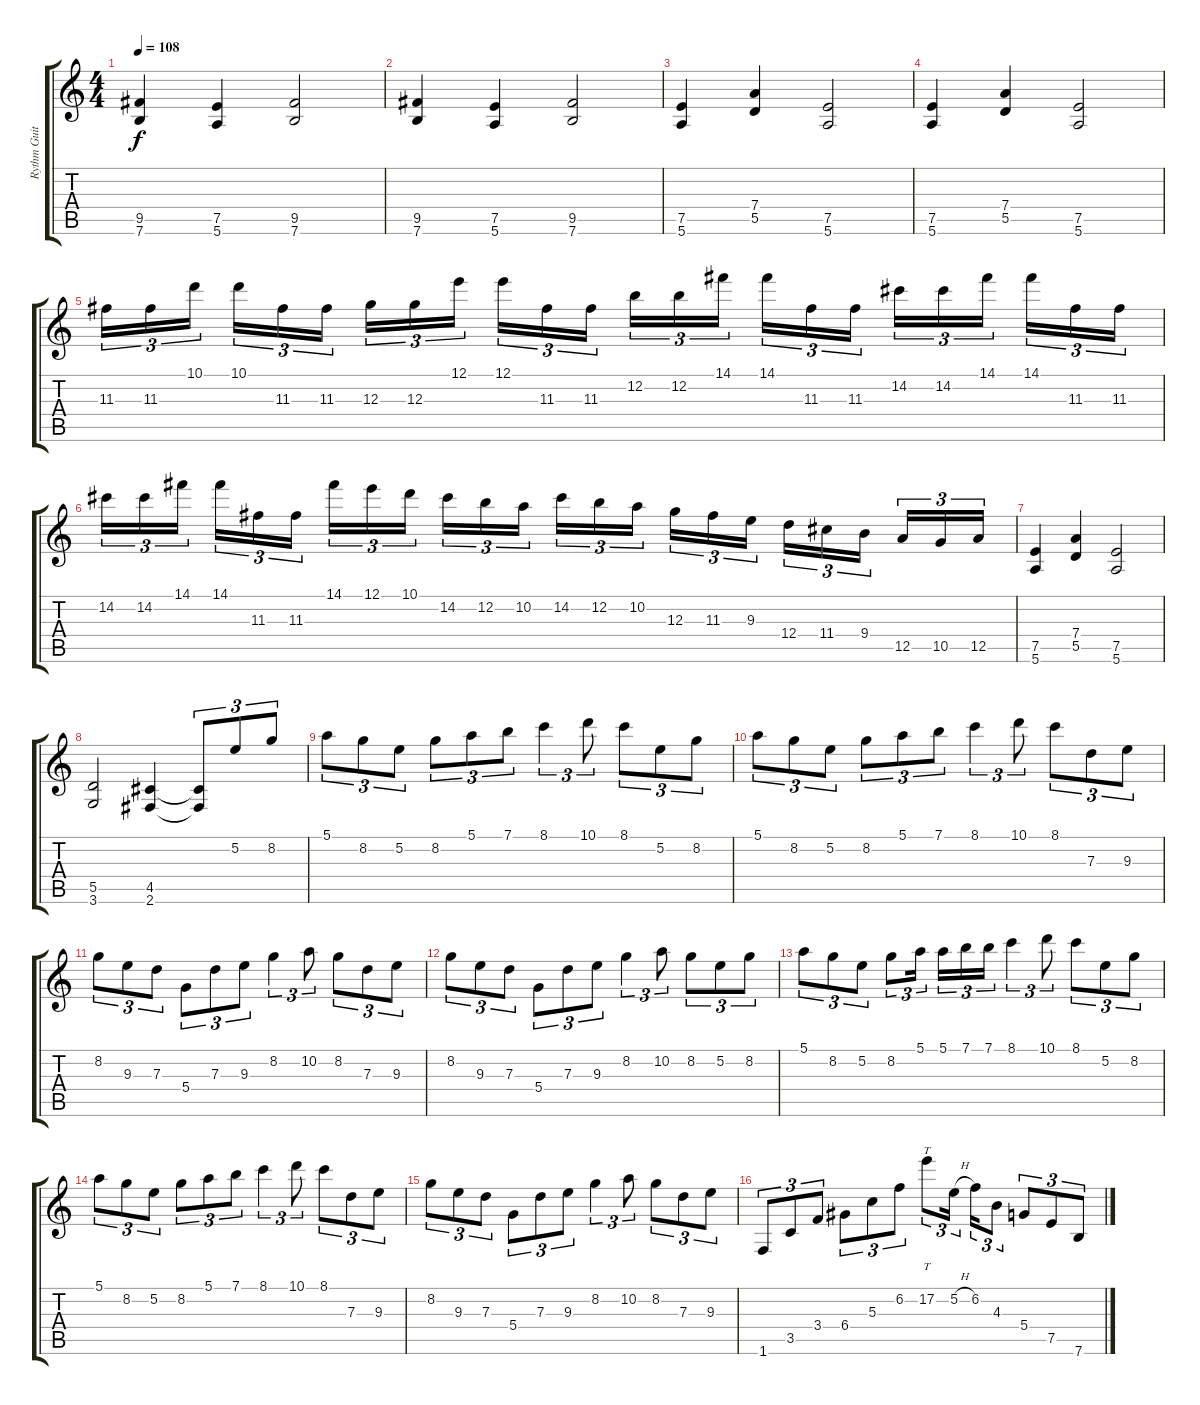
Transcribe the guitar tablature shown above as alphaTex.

\track ("Rythm Guitar" "Rythm Guit") {instrument distortionguitar}
\staff {score tabs}
\tuning (E4 B3 G3 D3 A2 E2) {hide}
\ts (4 4)
\tempo 108
\clef g2
\ks c
(9.5 7.6).4{dy f} (7.5 5.6).4 (9.5 7.6).2 |
(9.5 7.6).4 (7.5 5.6).4 (9.5 7.6).2 |
(7.5 5.6).4 (7.4 5.5).4 (7.5 5.6).2 |
(7.5 5.6).4 (7.4 5.5).4 (7.5 5.6).2 |
11.3.16{tu (3 2)} 11.3.16{tu (3 2)} 10.1.16{tu (3 2) beam splitsecondary} 10.1.16{tu (3 2)} 11.3.16{tu (3 2)} 11.3.16{tu (3 2)} 12.3.16{tu (3 2)} 12.3.16{tu (3 2)} 12.1.16{tu (3 2) beam splitsecondary} 12.1.16{tu (3 2)} 11.3.16{tu (3 2)} 11.3.16{tu (3 2)} 12.2.16{tu (3 2)} 12.2.16{tu (3 2)} 14.1.16{tu (3 2) beam splitsecondary} 14.1.16{tu (3 2)} 11.3.16{tu (3 2)} 11.3.16{tu (3 2)} 14.2.16{tu (3 2)} 14.2.16{tu (3 2)} 14.1.16{tu (3 2) beam splitsecondary} 14.1.16{tu (3 2)} 11.3.16{tu (3 2)} 11.3.16{tu (3 2)} |
14.2.16{tu (3 2)} 14.2.16{tu (3 2)} 14.1.16{tu (3 2) beam splitsecondary} 14.1.16{tu (3 2)} 11.3.16{tu (3 2)} 11.3.16{tu (3 2)} 14.1.16{tu (3 2)} 12.1.16{tu (3 2)} 10.1.16{tu (3 2) beam splitsecondary} 14.2.16{tu (3 2)} 12.2.16{tu (3 2)} 10.2.16{tu (3 2)} 14.2.16{tu (3 2)} 12.2.16{tu (3 2)} 10.2.16{tu (3 2) beam splitsecondary} 12.3.16{tu (3 2)} 11.3.16{tu (3 2)} 9.3.16{tu (3 2)} 12.4.16{tu (3 2)} 11.4.16{tu (3 2)} 9.4.16{tu (3 2) beam splitsecondary} 12.5.16{tu (3 2)} 10.5.16{tu (3 2)} 12.5.16{tu (3 2)} |
(7.5 5.6).4 (7.4 5.5).4 (7.5 5.6).2 |
(5.5 3.6).2 (4.5 2.6).4 (4.5{t} 2.6{t}).8{tu (3 2)} 5.2.8{tu (3 2)} 8.2.8{tu (3 2)} |
5.1.8{tu (3 2)} 8.2.8{tu (3 2)} 5.2.8{tu (3 2)} 8.2.8{tu (3 2)} 5.1.8{tu (3 2)} 7.1.8{tu (3 2)} 8.1.4{tu (3 2)} 10.1.8{tu (3 2)} 8.1.8{tu (3 2)} 5.2.8{tu (3 2)} 8.2.8{tu (3 2)} |
5.1.8{tu (3 2)} 8.2.8{tu (3 2)} 5.2.8{tu (3 2)} 8.2.8{tu (3 2)} 5.1.8{tu (3 2)} 7.1.8{tu (3 2)} 8.1.4{tu (3 2)} 10.1.8{tu (3 2)} 8.1.8{tu (3 2)} 7.3.8{tu (3 2)} 9.3.8{tu (3 2)} |
8.2.8{tu (3 2)} 9.3.8{tu (3 2)} 7.3.8{tu (3 2)} 5.4.8{tu (3 2)} 7.3.8{tu (3 2)} 9.3.8{tu (3 2)} 8.2.4{tu (3 2)} 10.2.8{tu (3 2)} 8.2.8{tu (3 2)} 7.3.8{tu (3 2)} 9.3.8{tu (3 2)} |
8.2.8{tu (3 2)} 9.3.8{tu (3 2)} 7.3.8{tu (3 2)} 5.4.8{tu (3 2)} 7.3.8{tu (3 2)} 9.3.8{tu (3 2)} 8.2.4{tu (3 2)} 10.2.8{tu (3 2)} 8.2.8{tu (3 2)} 5.2.8{tu (3 2)} 8.2.8{tu (3 2)} |
5.1.8{tu (3 2)} 8.2.8{tu (3 2)} 5.2.8{tu (3 2)} 8.2.8{tu (3 2)} 5.1.16{tu (3 2) beam splitsecondary} 5.1.16{tu (3 2)} 7.1.16{tu (3 2)} 7.1.16{tu (3 2)} 8.1.4{tu (3 2)} 10.1.8{tu (3 2)} 8.1.8{tu (3 2)} 5.2.8{tu (3 2)} 8.2.8{tu (3 2)} |
5.1.8{tu (3 2)} 8.2.8{tu (3 2)} 5.2.8{tu (3 2)} 8.2.8{tu (3 2)} 5.1.8{tu (3 2)} 7.1.8{tu (3 2)} 8.1.4{tu (3 2)} 10.1.8{tu (3 2)} 8.1.8{tu (3 2)} 7.3.8{tu (3 2)} 9.3.8{tu (3 2)} |
8.2.8{tu (3 2)} 9.3.8{tu (3 2)} 7.3.8{tu (3 2)} 5.4.8{tu (3 2)} 7.3.8{tu (3 2)} 9.3.8{tu (3 2)} 8.2.4{tu (3 2)} 10.2.8{tu (3 2)} 8.2.8{tu (3 2)} 7.3.8{tu (3 2)} 9.3.8{tu (3 2)} |
1.6.8{tu (3 2)} 3.5.8{tu (3 2)} 3.4.8{tu (3 2)} 6.4.8{tu (3 2)} 5.3.8{tu (3 2)} 6.2.8{tu (3 2)} 17.2.8{tt tu (3 2)} 5.2{h}.16{tu (3 2) beam splitsecondary} 6.2.16{tu (3 2)} 4.3.8{tu (3 2)} 5.4.8{tu (3 2)} 7.5.8{tu (3 2)} 7.6.8{tu (3 2)}
